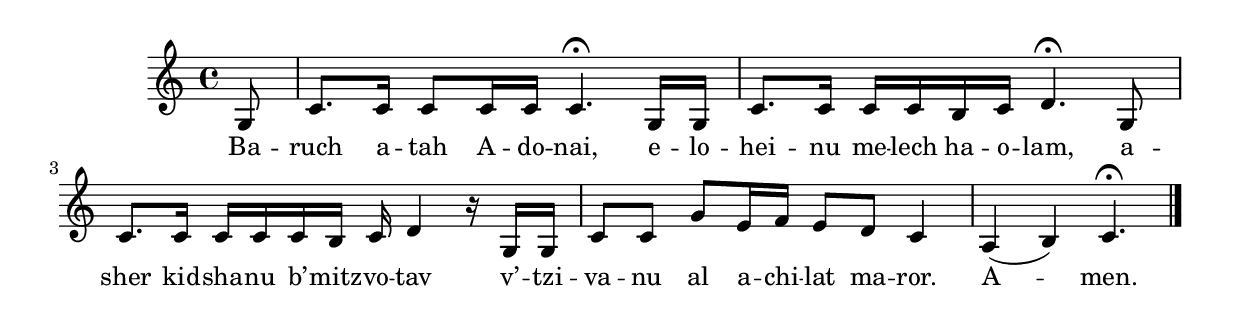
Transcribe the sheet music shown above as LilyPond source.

\version "2.13.54"

\include "defs.ly"

<<
  \relative c' {
    \partial 8 g8
    | c8. c16 c8 c16 c c4.\fermata g16 g
    | c8. c16 c16 c b c d4.\fermata g,8
    | c8. c16 c c c b c d4 r16
    g,16 g
    | c8 c g' e16 f e8 d c4
    | a( b) c4.\fermata \bar "|."
  }
  \addlyrics {
    Ba -- ruch a -- tah A -- do -- nai,
    e -- lo -- hei -- nu me -- lech ha -- o -- lam,
    a -- sher kid -- sha -- nu b’ -- mitz -- vo -- tav
    v’ -- tzi -- va -- nu al a -- chi -- lat ma -- ror.
    A -- men.
  }
>>
